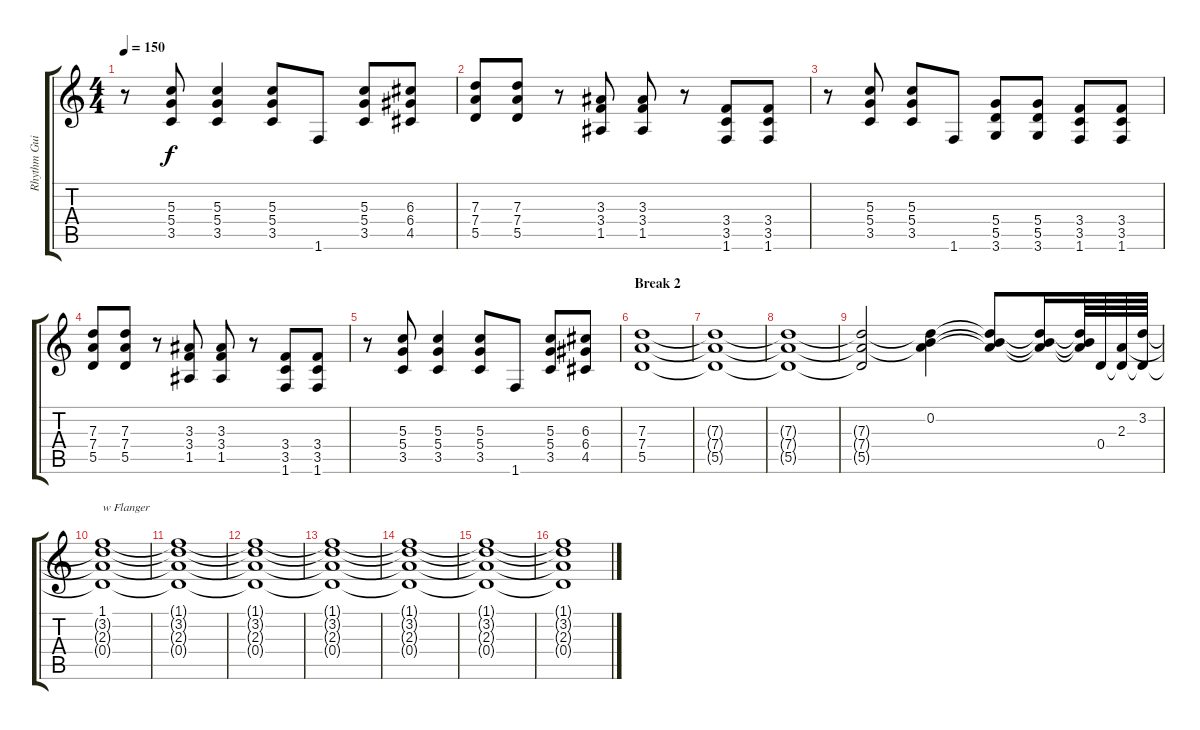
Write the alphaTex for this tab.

\track ("Rhythm Guitar" "Rhythm Gui") {instrument overdrivenguitar}
\staff {score tabs}
\tuning (E4 B3 G3 D3 A2 E2) {hide}
\ts (4 4)
\tempo 150
\clef g2
\ks c
r.8{dy f} (5.3 5.4 3.5).8 (5.3 5.4 3.5).4 (5.3 5.4 3.5).8 1.6.8 (5.3 5.4 3.5).8 (6.3 6.4 4.5).8 |
(7.3 7.4 5.5).8 (7.3 7.4 5.5).8 r.8 (3.3 3.4 1.5).8 (3.3 3.4 1.5).8 r.8 (3.4 3.5 1.6).8 (3.4 3.5 1.6).8 |
r.8 (5.3 5.4 3.5).8 (5.3 5.4 3.5).8 1.6.8 (5.4 5.5 3.6).8 (5.4 5.5 3.6).8 (3.4 3.5 1.6).8 (3.4 3.5 1.6).8 |
(7.3 7.4 5.5).8 (7.3 7.4 5.5).8 r.8 (3.3 3.4 1.5).8 (3.3 3.4 1.5).8 r.8 (3.4 3.5 1.6).8 (3.4 3.5 1.6).8 |
r.8 (5.3 5.4 3.5).8 (5.3 5.4 3.5).4 (5.3 5.4 3.5).8 1.6.8 (5.3 5.4 3.5).8 (6.3 6.4 4.5).8 |
\section ("" "Break 2")
(7.3 7.4 5.5).1 |
(7.3{t} 7.4{t} 5.5{t}).1 |
(7.3{t} 7.4{t} 5.5{t}).1 |
(7.3{t} 7.4{t} 5.5{t}).2 (0.2 7.3{t} 7.4{t}).4 (0.2{t} 7.3{t} 7.4{t}).8 (0.2{t} 7.3{t} 7.4{t}).16 (0.2{t} 7.3{t} 7.4{t}).64 0.4.64 (2.3 0.4{t}).64 (3.2 0.4{t}).64 |
(1.1 3.2{t} 2.3{t} 0.4{t}).1{txt "w Flanger"} |
(1.1{t} 3.2{t} 2.3{t} 0.4{t}).1 |
(1.1{t} 3.2{t} 2.3{t} 0.4{t}).1 |
(1.1{t} 3.2{t} 2.3{t} 0.4{t}).1 |
(1.1{t} 3.2{t} 2.3{t} 0.4{t}).1 |
(1.1{t} 3.2{t} 2.3{t} 0.4{t}).1 |
(1.1{t} 3.2{t} 2.3{t} 0.4{t}).1
